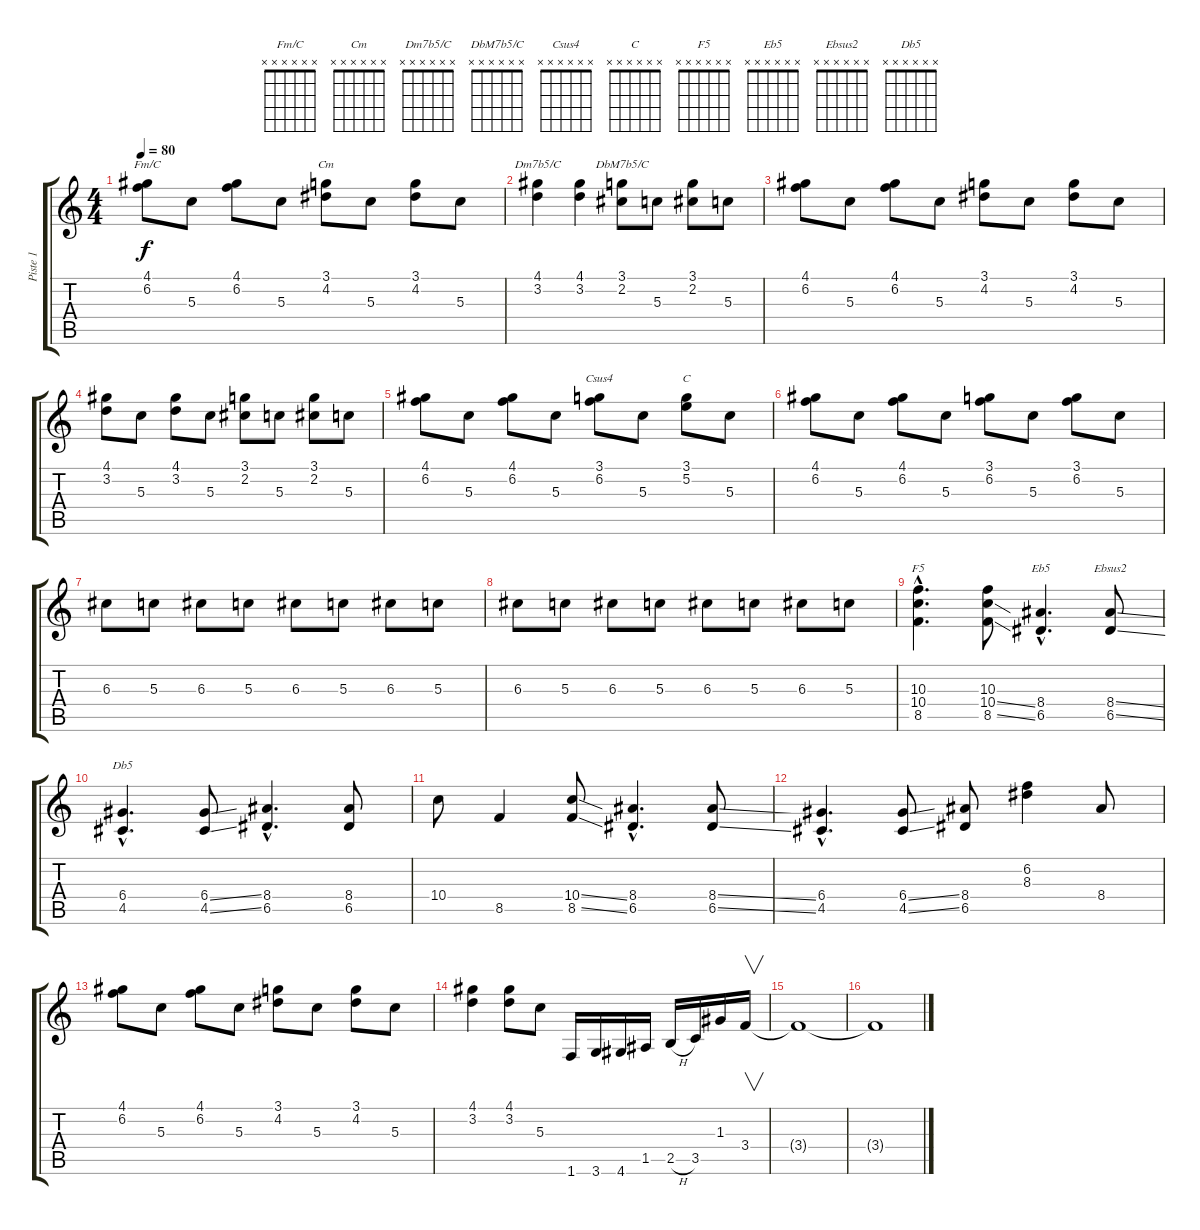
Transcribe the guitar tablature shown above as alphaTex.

\track ("Piste 1" "Piste 1") {instrument electricguitarjazz}
\staff {score tabs}
\tuning (E4 B3 G3 D3 A2 E2) {hide}
\chord ("Fm/C" x x x x x x) {firstfret 0}
\chord ("Cm" x x x x x x) {firstfret 0}
\chord ("Dm7b5/C" x x x x x x) {firstfret 0}
\chord ("DbM7b5/C" x x x x x x) {firstfret 0}
\chord ("Csus4" x x x x x x) {firstfret 0}
\chord ("C" x x x x x x) {firstfret 0}
\chord ("F5" x x x x x x) {firstfret 0}
\chord ("Eb5" x x x x x x) {firstfret 0}
\chord ("Ebsus2" x x x x x x) {firstfret 0}
\chord ("Db5" x x x x x x) {firstfret 0}
\ts (4 4)
\tempo 80
\clef g2
\ks c
(4.1 6.2).8{ch "Fm/C" dy f} 5.3.8 (4.1 6.2).8 5.3.8 (3.1 4.2).8{ch "Cm"} 5.3.8 (3.1 4.2).8 5.3.8 |
(4.1 3.2).4{ch "Dm7b5/C"} (4.1 3.2).4 (3.1 2.2).8{ch "DbM7b5/C"} 5.3.8 (3.1 2.2).8 5.3.8 |
(4.1 6.2).8 5.3.8 (4.1 6.2).8 5.3.8 (3.1 4.2).8 5.3.8 (3.1 4.2).8 5.3.8 |
(4.1 3.2).8 5.3.8 (4.1 3.2).8 5.3.8 (3.1 2.2).8 5.3.8 (3.1 2.2).8 5.3.8 |
(4.1 6.2).8 5.3.8 (4.1 6.2).8 5.3.8 (3.1 6.2).8{ch "Csus4"} 5.3.8 (3.1 5.2).8{ch "C"} 5.3.8 |
(4.1 6.2).8 5.3.8 (4.1 6.2).8 5.3.8 (3.1 6.2).8 5.3.8 (3.1 6.2).8 5.3.8 |
6.3.8 5.3.8 6.3.8 5.3.8 6.3.8 5.3.8 6.3.8 5.3.8 |
6.3.8 5.3.8 6.3.8 5.3.8 6.3.8 5.3.8 6.3.8 5.3.8 |
(10.3{hac} 10.4{hac} 8.5{hac}).4{d ch "F5"} (10.3 10.4{ss} 8.5{ss}).8 (8.4{hac} 6.5{hac}).4{d ch "Eb5"} (8.4{ss} 6.5{ss}).8{ch "Ebsus2"} |
(6.4{hac} 4.5{hac}).4{d ch "Db5"} (6.4{ss} 4.5{ss}).8 (8.4{hac} 6.5{hac}).4{d} (8.4 6.5).8 |
10.4.8 8.5.4 (10.4{ss} 8.5{ss}).8 (8.4{hac} 6.5{hac}).4{d} (8.4{ss} 6.5{ss}).8 |
(6.4{hac} 4.5{hac}).4{d} (6.4{ss} 4.5{ss}).8 (8.4 6.5).8 (6.2 8.3).4 8.4.8 |
(4.1 6.2).8 5.3.8 (4.1 6.2).8 5.3.8 (3.1 4.2).8 5.3.8 (3.1 4.2).8 5.3.8 |
(4.1 3.2).4 (4.1 3.2).8 5.3.8 1.6.16 3.6.16 4.6.16 1.5.16 2.5{h}.16 3.5.16 1.3.16 3.4.16{v} |
3.4{t}.1 |
3.4{t}.1
